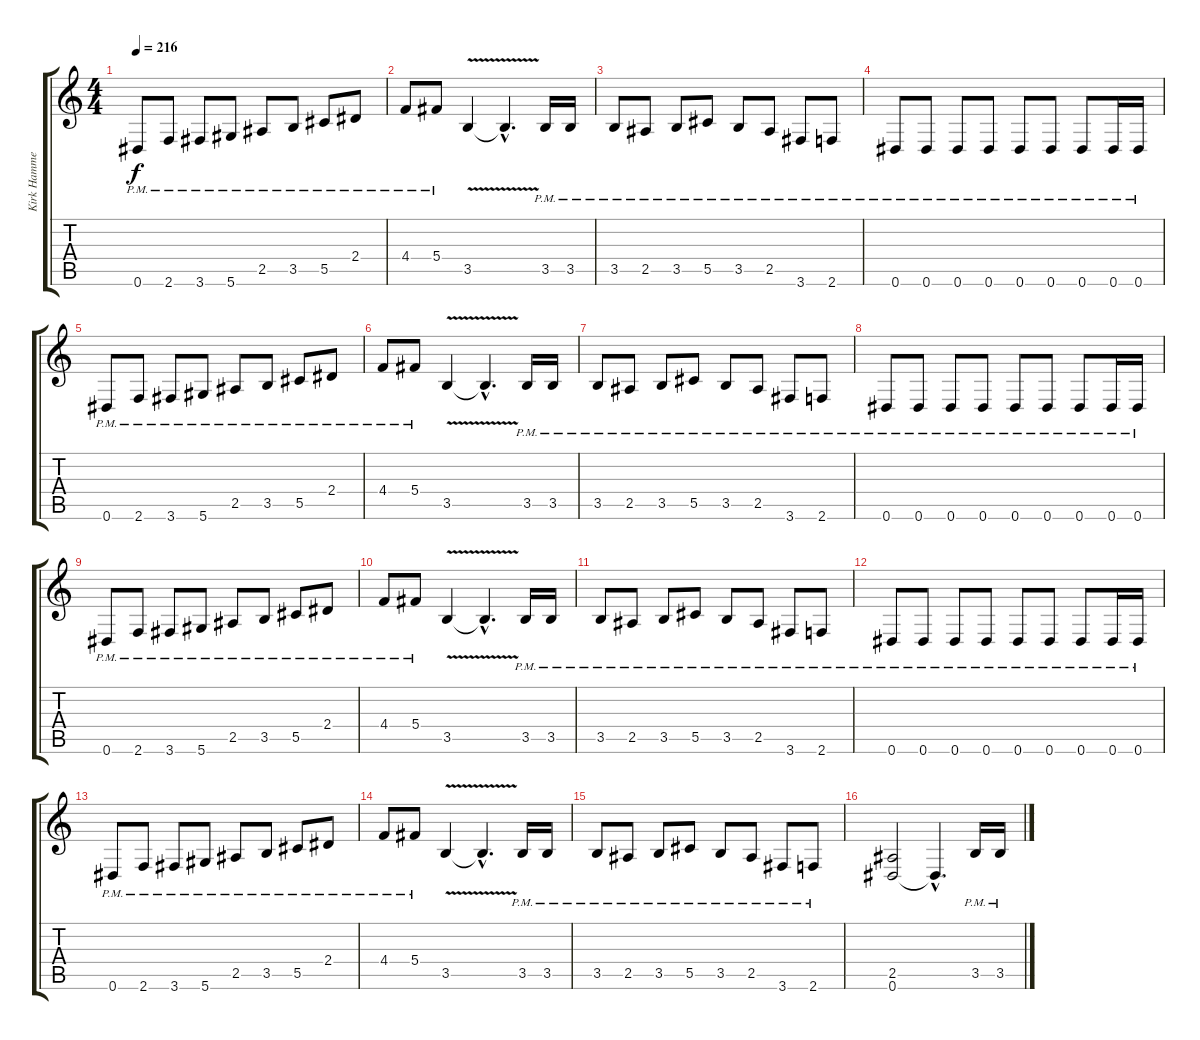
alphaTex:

\track ("Kirk Hammett (Distortion Guitar)" "Kirk Hamme") {instrument distortionguitar}
\staff {score tabs}
\tuning (Eb4 Bb3 Gb3 Db3 Ab2 Eb2) {hide}
\ts (4 4)
\tempo 216
\clef g2
\ks c
0.6{pm}.8{dy f} 2.6{pm}.8 3.6{pm}.8 5.6{pm}.8 2.5{pm}.8 3.5{pm}.8 5.5{pm}.8 2.4{pm}.8 |
4.4{pm}.8 5.4{pm}.8 3.5{v}.4 3.5{hac t}.4{d} 3.5{pm}.16 3.5{pm}.16 |
3.5{pm}.8 2.5{pm}.8 3.5{pm}.8 5.5{pm}.8 3.5{pm}.8 2.5{pm}.8 3.6{pm}.8 2.6{pm}.8 |
0.6{pm}.8 0.6{pm}.8 0.6{pm}.8 0.6{pm}.8 0.6{pm}.8 0.6{pm}.8 0.6{pm}.8 0.6{pm}.16 0.6{pm}.16 |
0.6{pm}.8 2.6{pm}.8 3.6{pm}.8 5.6{pm}.8 2.5{pm}.8 3.5{pm}.8 5.5{pm}.8 2.4{pm}.8 |
4.4{pm}.8 5.4{pm}.8 3.5{v}.4 3.5{hac t}.4{d} 3.5{pm}.16 3.5{pm}.16 |
3.5{pm}.8 2.5{pm}.8 3.5{pm}.8 5.5{pm}.8 3.5{pm}.8 2.5{pm}.8 3.6{pm}.8 2.6{pm}.8 |
0.6{pm}.8 0.6{pm}.8 0.6{pm}.8 0.6{pm}.8 0.6{pm}.8 0.6{pm}.8 0.6{pm}.8 0.6{pm}.16 0.6{pm}.16 |
0.6{pm}.8 2.6{pm}.8 3.6{pm}.8 5.6{pm}.8 2.5{pm}.8 3.5{pm}.8 5.5{pm}.8 2.4{pm}.8 |
4.4{pm}.8 5.4{pm}.8 3.5{v}.4 3.5{hac t}.4{d} 3.5{pm}.16 3.5{pm}.16 |
3.5{pm}.8 2.5{pm}.8 3.5{pm}.8 5.5{pm}.8 3.5{pm}.8 2.5{pm}.8 3.6{pm}.8 2.6{pm}.8 |
0.6{pm}.8 0.6{pm}.8 0.6{pm}.8 0.6{pm}.8 0.6{pm}.8 0.6{pm}.8 0.6{pm}.8 0.6{pm}.16 0.6{pm}.16 |
0.6{pm}.8 2.6{pm}.8 3.6{pm}.8 5.6{pm}.8 2.5{pm}.8 3.5{pm}.8 5.5{pm}.8 2.4{pm}.8 |
4.4{pm}.8 5.4{pm}.8 3.5{v}.4 3.5{hac t}.4{d} 3.5{pm}.16 3.5{pm}.16 |
3.5{pm}.8 2.5{pm}.8 3.5{pm}.8 5.5{pm}.8 3.5{pm}.8 2.5{pm}.8 3.6{pm}.8 2.6{pm}.8 |
(2.5 0.6).2 0.6{hac t}.4{d} 3.5{pm}.16 3.5{pm}.16
